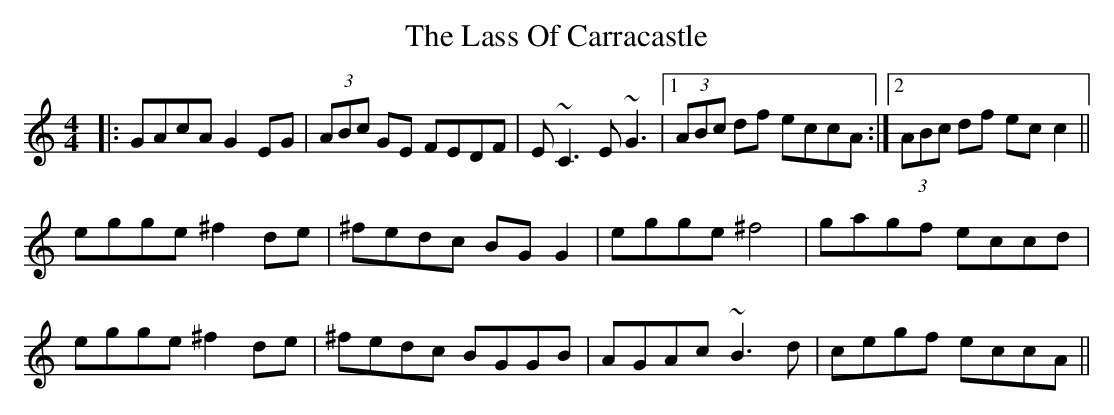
X:1
T: The Lass Of Carracastle
M: 4/4
L: 1/8
K: Cmaj
|:GAcA G2 EG|(3ABc GE FEDF|E~C3 E~G3|1 (3ABc df eccA:|2 (3ABc df ecc2||
egge ^f2 de|^fedc BG G2|egge ^f4|gagf eccd|
egge ^f2 de|^fedc BGGB|AGAc ~B3d|cegf eccA||
